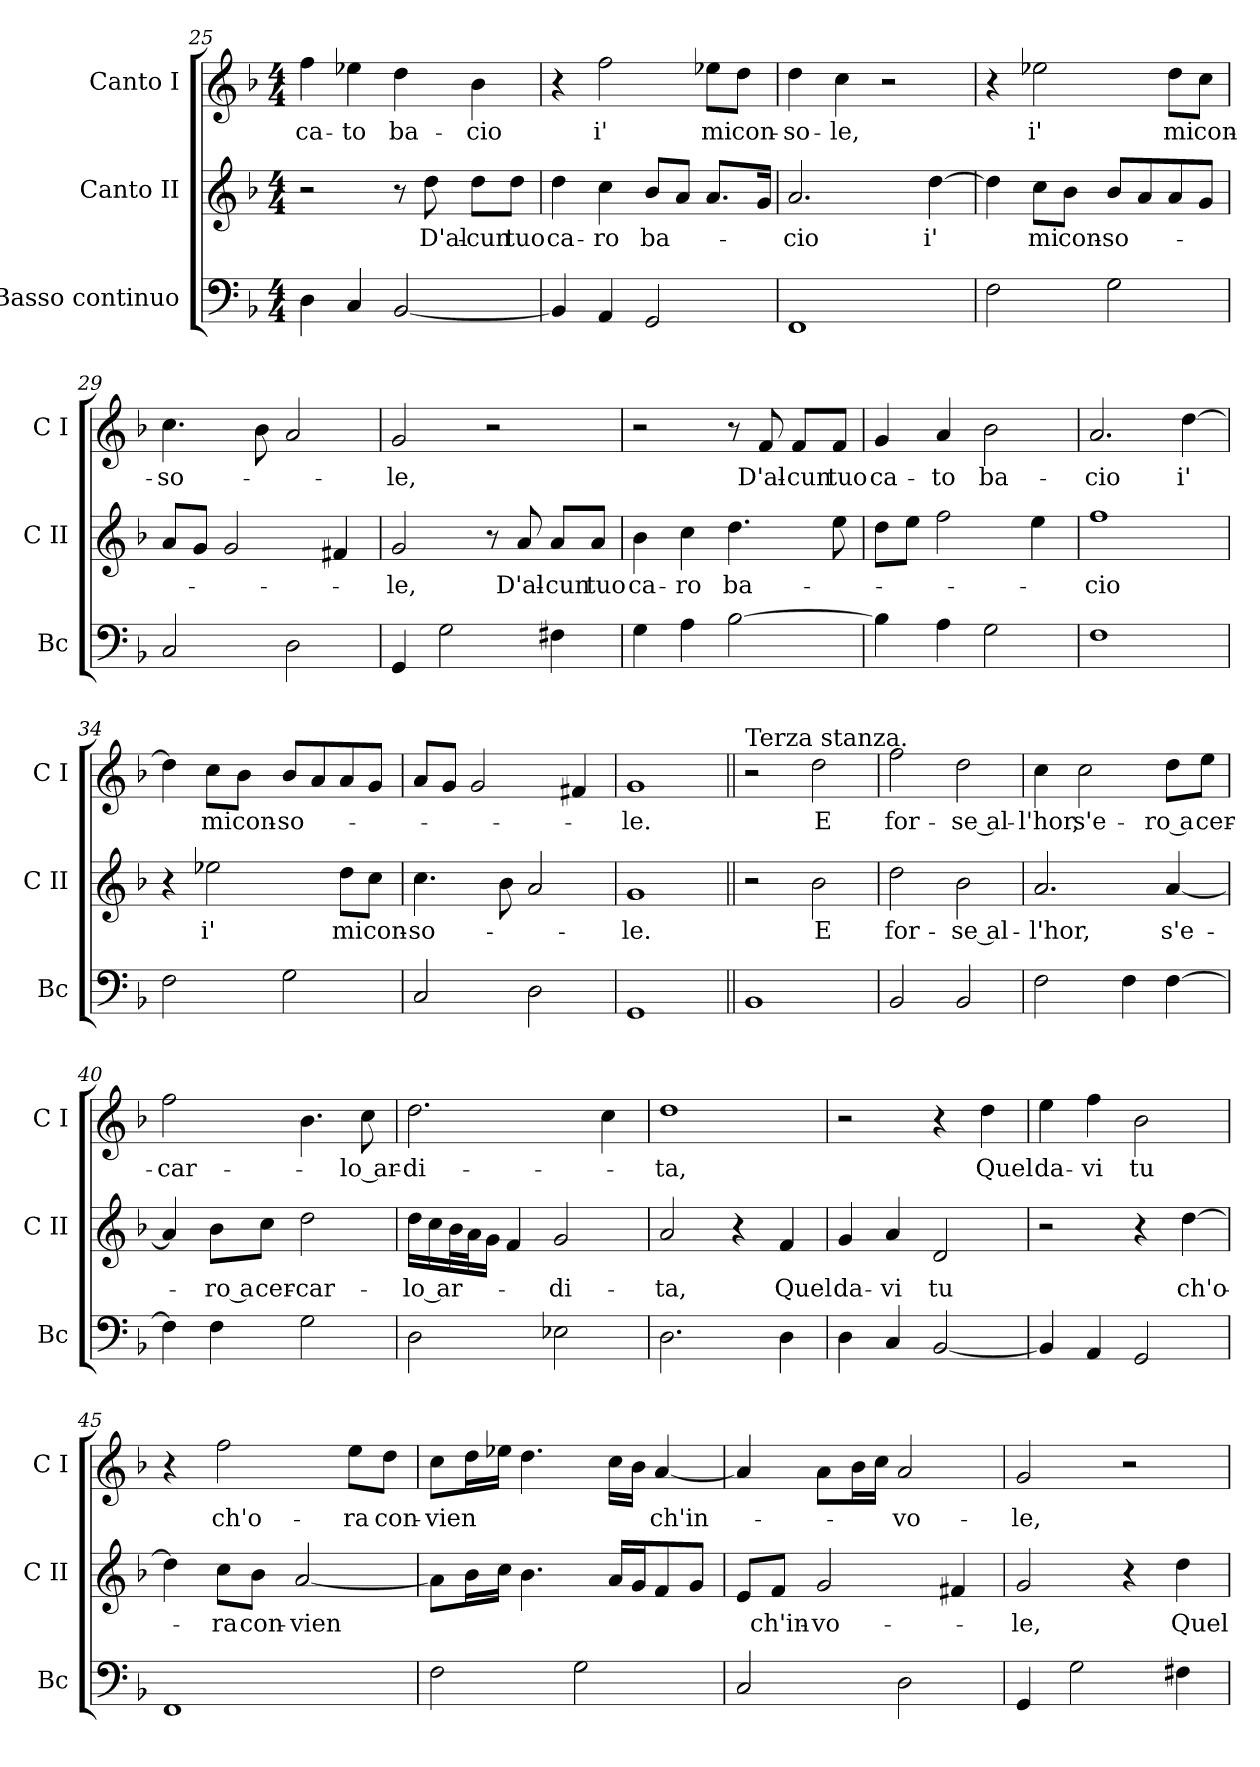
**kern	**kern	**text	**kern	**text
*part3	*part2	*part2	*part1	*part1
*staff3	*staff2	*staff2	*staff1	*staff1
*I"Basso continuo	*I"Canto II	*	*I"Canto I	*
*I'Bc	*I'C II	*	*I'C I	*
*clefF4	*clefG2	*	*clefG2	*
*k[b-]	*k[b-]	*	*k[b-]	*
*F:	*F:	*	*F:	*
*M4/4	*M4/4	*	*M4/4	*
=25	=25	=25	=25	=25
4D	2r	.	4ff	ca-
4C	.	.	4ee-X	-to
[2BB-	8r	.	4dd	ba-
.	8dd	D'al-	.	.
.	8ddL	-cun	4b-	-cio
.	8ddJ	tuo	.	.
=26	=26	=26	=26	=26
4BB-]	4dd	ca-	4r	.
4AA	4cc	-ro	2ff	i'
2GG	8b-L	ba-	.	.
.	8aJ	.	.	.
.	8.aL	.	8ee-XL	mi
.	.	.	8ddJ	con-
.	16gJk	.	.	.
=27	=27	=27	=27	=27
1FF	2.a	-cio	4dd	-so-
.	.	.	4cc	-le,
.	.	.	2r	.
.	[4dd	i'	.	.
=28	=28	=28	=28	=28
2F	4dd]	.	4r	.
.	8ccL	mi	2ee-X	i'
.	8b-J	con-	.	.
2G	8b-L	-so-	.	.
.	8a	.	.	.
.	8a	.	8ddL	mi
.	8gJ	.	8ccJ	con-
=29	=29	=29	=29	=29
2C	8aL	.	4.cc	-so-
.	8gJ	.	.	.
.	2g	.	.	.
.	.	.	8b-	.
2D	.	.	2a	.
.	4f#X	.	.	.
=30	=30	=30	=30	=30
4GG	2g	-le,	2g	-le,
2G	.	.	.	.
.	8r	.	2r	.
.	8a	D'al-	.	.
4F#X	8aL	-cun	.	.
.	8aJ	tuo	.	.
=31	=31	=31	=31	=31
4G	4b-	ca-	2r	.
4A	4cc	-ro	.	.
[2B-	4.dd	ba-	8r	.
.	.	.	8f	D'al-
.	.	.	8fL	-cun
.	8ee	.	8fJ	tuo
=32	=32	=32	=32	=32
4B-]	8ddL	.	4g	ca-
.	8eeJ	.	.	.
4A	2ff	.	4a	-to
2G	.	.	2b-	ba-
.	4ee	.	.	.
=33	=33	=33	=33	=33
1F	1ff	-cio	2.a	-cio
.	.	.	[4dd	i'
=34	=34	=34	=34	=34
2F	4r	.	4dd]	.
.	2ee-X	i'	8ccL	mi
.	.	.	8b-J	con-
2G	.	.	8b-L	-so-
.	.	.	8a	.
.	8ddL	mi	8a	.
.	8ccJ	con-	8gJ	.
=35	=35	=35	=35	=35
2C	4.cc	-so-	8aL	.
.	.	.	8gJ	.
.	.	.	2g	.
.	8b-	.	.	.
2D	2a	.	.	.
.	.	.	4f#X	.
=36	=36	=36	=36	=36
1GG	1g	-le.	1g	-le.
=37||	=37||	=37||	=37||	=37||
!	!	!	!LO:TX:a:t=Terza stanza.	!
1BB-	2r	.	2r	.
.	2b-	E	2dd	E
=38	=38	=38	=38	=38
2BB-	2dd	for-	2ff	for-
2BB-	2b-	-se al-	2dd	-se al-
=39	=39	=39	=39	=39
2F	2.a	-l'hor,	4cc	-l'hor,
.	.	.	2cc	s'e-
4F	.	.	.	.
[4F	[4a	s'e-	8ddL	-ro a
.	.	.	8eeJ	cer-
=40	=40	=40	=40	=40
4F]	4a]	.	2ff	-car-
4F	8b-L	-ro a	.	.
.	8ccJ	cer-	.	.
2G	2dd	-car-	4.b-	.
.	.	.	8cc	-lo ar-
=41	=41	=41	=41	=41
2D	16ddLL	-lo ar-	2.dd	-di-
.	16cc	.	.	.
.	32b-L	.	.	.
.	32aJ	.	.	.
.	16gJJ	.	.	.
.	4f	.	.	.
2E-X	2g	-di-	.	.
.	.	.	4cc	.
=42	=42	=42	=42	=42
2.D	2a	-ta,	1dd	-ta,
.	4r	.	.	.
4D	4f	Quel	.	.
=43	=43	=43	=43	=43
4D	4g	da-	2r	.
4C	4a	-vi	.	.
[2BB-	2d	tu	4r	.
.	.	.	4dd	Quel
=44	=44	=44	=44	=44
4BB-]	2r	.	4ee	da-
4AA	.	.	4ff	-vi
2GG	4r	.	2b-	tu
.	[4dd	ch'o-	.	.
=45	=45	=45	=45	=45
1FF	4dd]	.	4r	.
.	8ccL	-ra	2ff	ch'o-
.	8b-J	con-	.	.
.	[2a	-vien	.	.
.	.	.	8eeL	-ra
.	.	.	8ddJ	con-
=46	=46	=46	=46	=46
2F	8aL]	.	8ccL	-vien
.	16b-L	.	16ddL	.
.	16ccJJ	.	16ee-XJJ	.
.	4.b-	.	4.dd	.
2G	.	.	.	.
.	16aLL	.	16ccLL	.
.	16gJ	.	16b-JJ	.
.	8f	.	[4a	ch'in-
.	8gJ	.	.	.
=47	=47	=47	=47	=47
2C	8eL	.	4a]	.
.	8fJ	ch'in-	.	.
.	2g	-vo-	8aL	.
.	.	.	16b-L	.
.	.	.	16ccJJ	.
2D	.	.	2a	-vo-
.	4f#X	.	.	.
=48	=48	=48	=48	=48
4GG	2g	-le,	2g	-le,
2G	.	.	.	.
.	4r	.	2r	.
4F#X	4dd	Quel	.	.
=	=	=	=	=
*-	*-	*-	*-	*-
